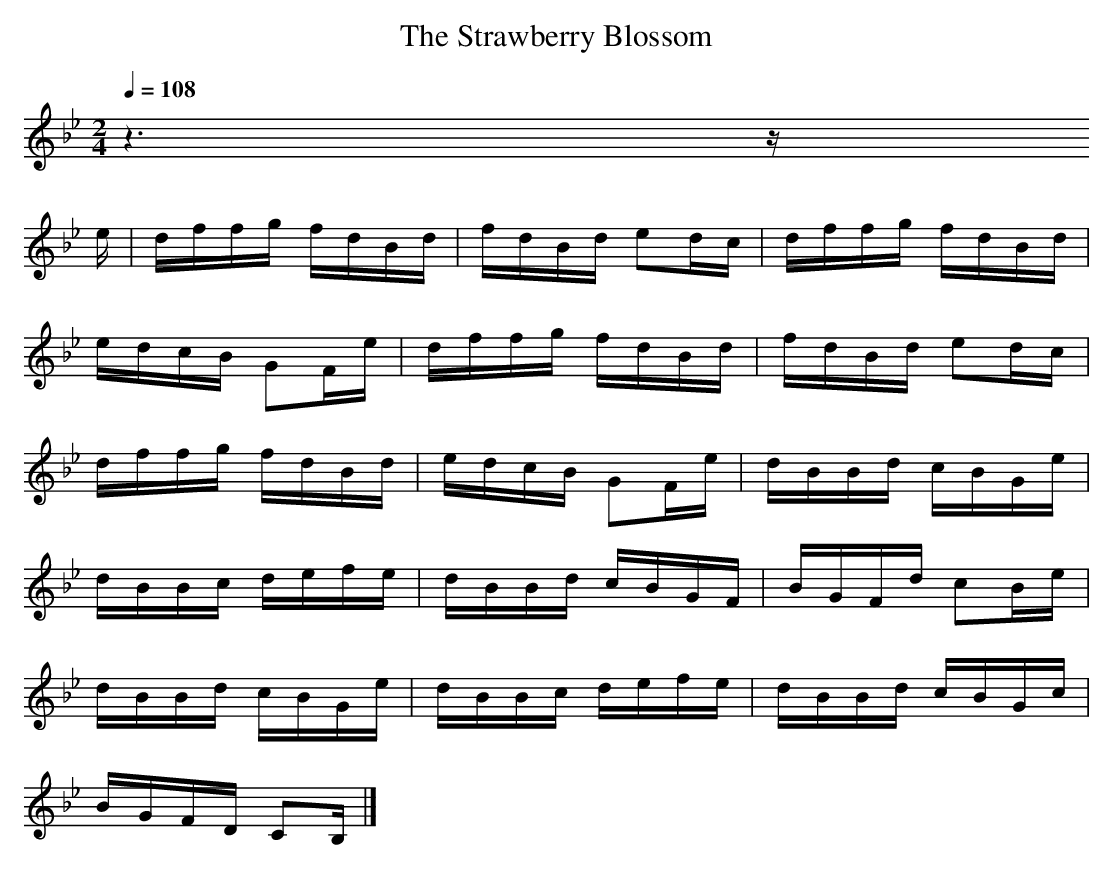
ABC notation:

X:1
T: The Strawberry Blossom
M: 2/4
L: 1/16
Q: 1/4=108
K:Bb % 2 flats
V:1
z6 z
e | dffg fdBd | fdBd e2dc | dffg fdBd |
edcB G2Fe | dffg fdBd | fdBd e2dc |
dffg fdBd | edcB G2Fe | dBBd cBGe |
dBBc defe | dBBd cBGF | BGFd c2Be |
dBBd cBGe | dBBc defe | dBBd cBGc |
BGFD C2B, |]
